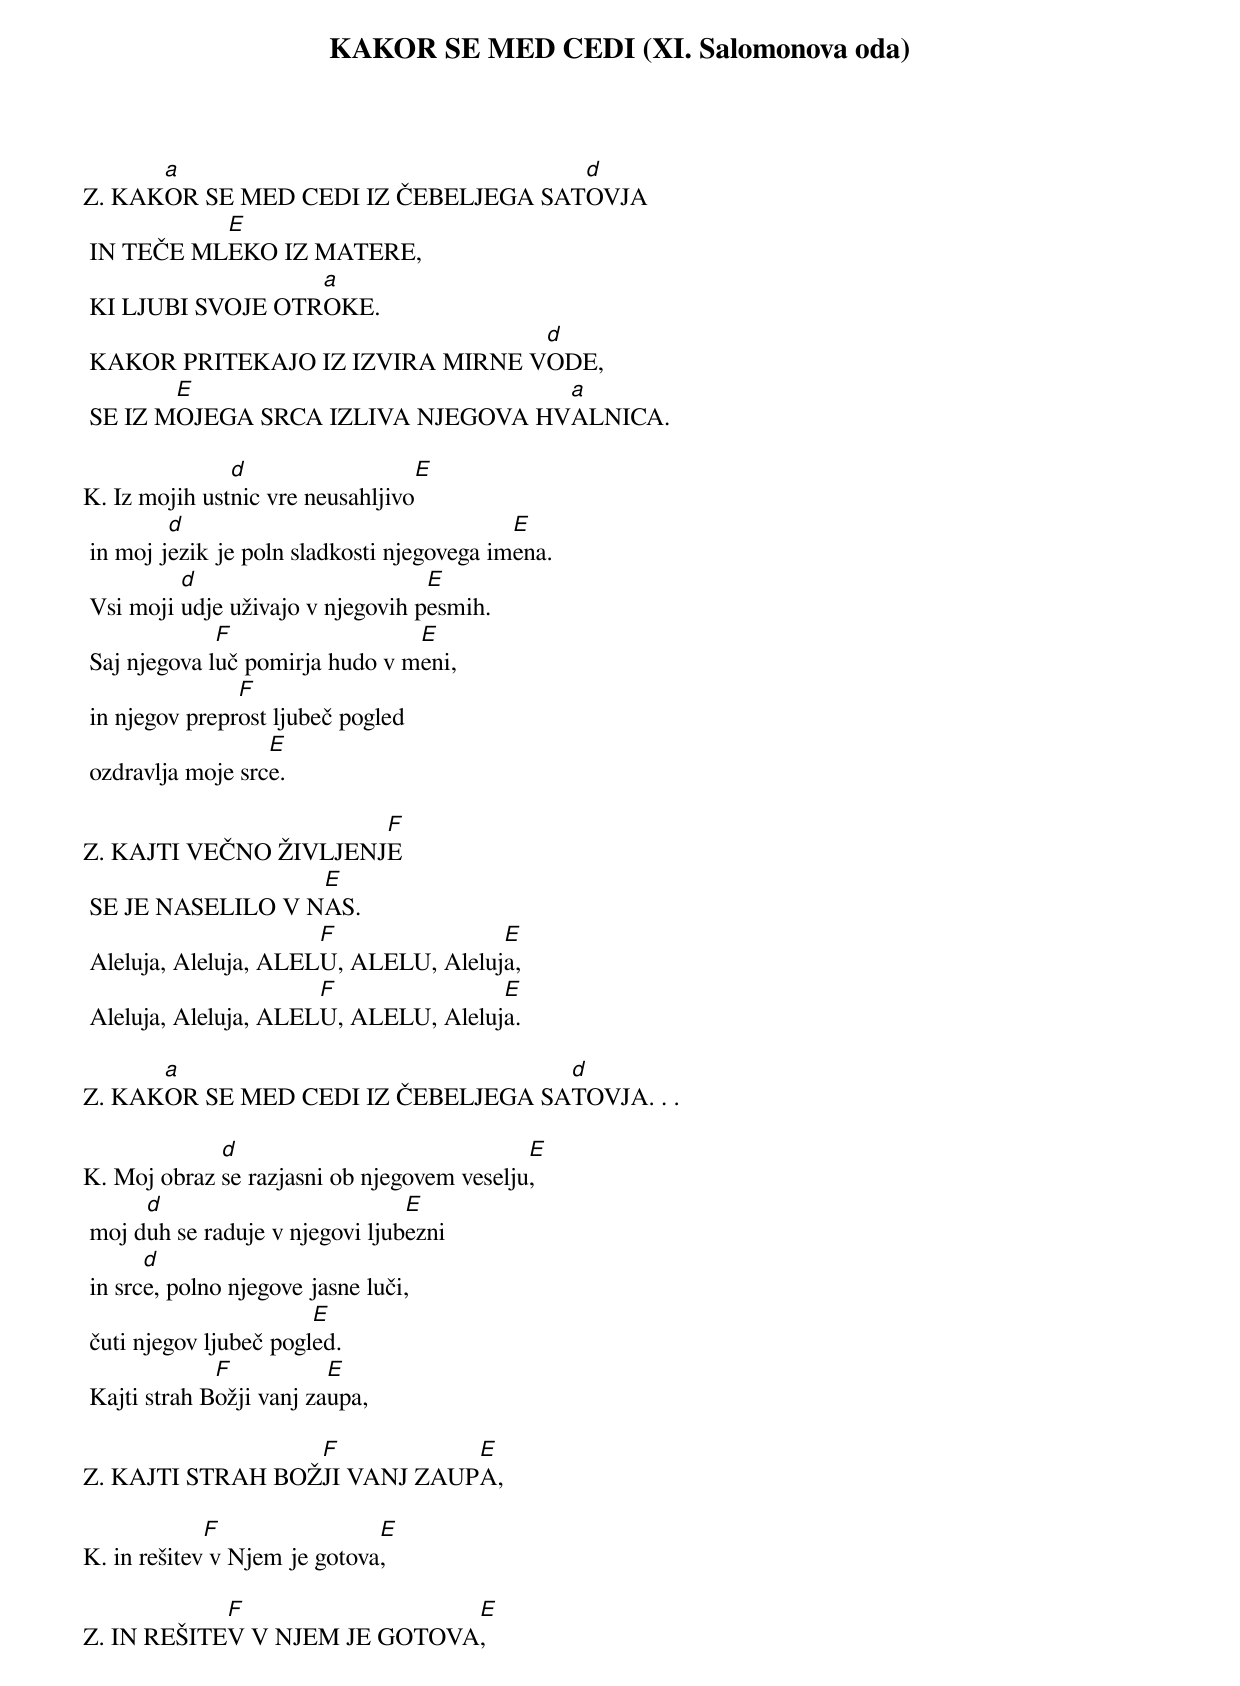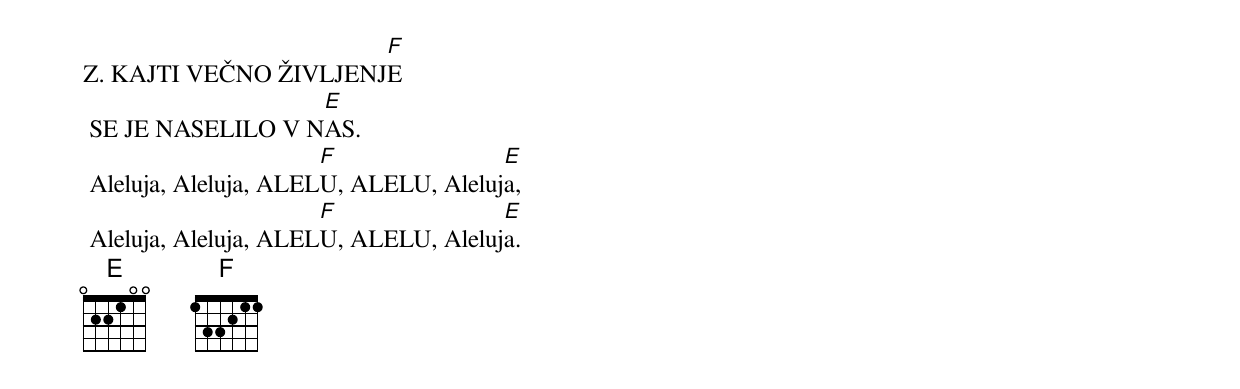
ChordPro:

{title: KAKOR SE MED CEDI (XI. Salomonova oda)}

Z.	KAK[a]OR SE MED CEDI IZ ČEBELJEGA SAT[d]OVJA
	IN TEČE ML[E]EKO IZ MATERE,
	KI LJUBI SVOJE OTR[a]OKE.
	KAKOR PRITEKAJO IZ IZVIRA MIRNE V[d]ODE,
	SE IZ M[E]OJEGA SRCA IZLIVA NJEGOVA HV[a]ALNICA.

K.	Iz mojih ust[d]nic vre neusahljivo[E]
	in moj j[d]ezik je poln sladkosti njegovega im[E]ena.
	Vsi moji [d]udje uživajo v njegovih p[E]esmih.
	Saj njegova l[F]uč pomirja hudo v m[E]eni,
	in njegov prepr[F]ost ljubeč pogled
	ozdravlja moje src[E]e.

Z.	KAJTI VEČNO ŽIVLJENJ[F]E
	SE JE NASELILO V N[E]AS.
	Aleluja, Aleluja, ALEL[F]U, ALELU, Aleluj[E]a,
	Aleluja, Aleluja, ALEL[F]U, ALELU, Aleluj[E]a.

Z.	KAK[a]OR SE MED CEDI IZ ČEBELJEGA SA[d]TOVJA. . .

K.	Moj obraz [d]se razjasni ob njegovem veselju[E],
	moj d[d]uh se raduje v njegovi ljub[E]ezni
	in src[d]e, polno njegove jasne luči,
	čuti njegov ljubeč pogl[E]ed.
	Kajti strah B[F]ožji vanj za[E]upa,

Z.	KAJTI STRAH BOŽ[F]JI VANJ ZAUP[E]A,

K.	in rešitev[F] v Njem je gotova[E],

Z.	IN REŠITE[F]V V NJEM JE GOTOVA[E],

Z.	KAJTI VEČNO ŽIVLJENJ[F]E
	SE JE NASELILO V N[E]AS.
	Aleluja, Aleluja, ALEL[F]U, ALELU, Aleluj[E]a,
	Aleluja, Aleluja, ALEL[F]U, ALELU, Aleluj[E]a.
